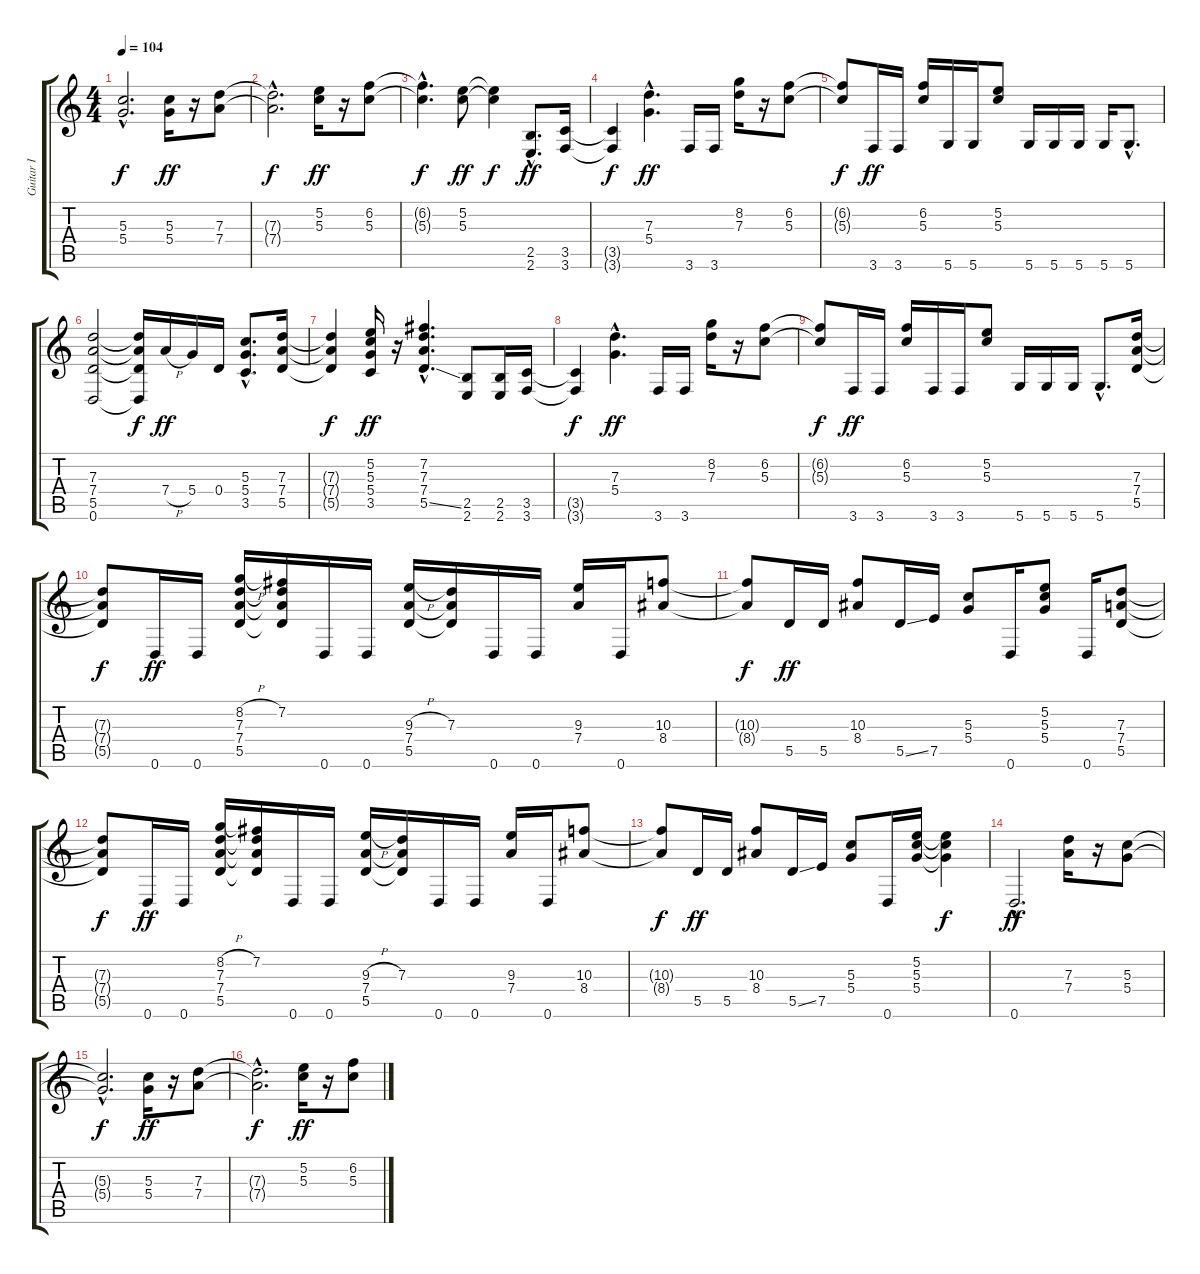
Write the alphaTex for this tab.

\track ("Guitar I" "Guitar I") {instrument distortionguitar}
\staff {score tabs}
\tuning (E4 B3 G3 D3 A2 D2) {hide}
\ts (4 4)
\tempo 104
\clef g2
\ks c
(5.3{hac t} 5.4{hac t}).2{d dy f} (5.3 5.4).16{dy ff} r.16 (7.3 7.4).8 |
(7.3{hac t} 7.4{hac t}).2{d dy f} (5.2 5.3).16{dy ff} r.16 (6.2 5.3).8 |
(6.2{hac t} 5.3{hac t}).4{d dy f} (5.2 5.3).8{dy ff} (5.2{t} 5.3{t}).4{dy f} (2.5{hac} 2.6{hac}).8{d dy ff} (3.5 3.6).16 |
(3.5{t} 3.6{t}).4{dy f} (7.3{hac} 5.4{hac}).4{d dy ff} 3.6.16 3.6.16 (8.2 7.3).16 r.16 (6.2 5.3).8 |
(6.2{t} 5.3{t}).8{dy f} 3.6.16{dy ff} 3.6.16 (6.2 5.3).16 5.6.16 5.6.16 (5.2 5.3).8 5.6.16 5.6.16 5.6.16 5.6.16 5.6{hac}.8{d} |
(7.3 7.4 5.5 0.6).2 (7.3{t} 7.4{t} 5.5{t} 0.6{t}).16{dy f} 7.4{h}.16{dy ff} 5.4.16 0.4.16 (5.3{hac} 5.4{hac} 3.5{hac}).8{d} (7.3 7.4 5.5).16 |
(7.3{t} 7.4{t} 5.5{t}).4{dy f} (5.2 5.3 5.4 3.5).16{dy ff} r.16 (7.2{hac} 7.3{hac} 7.4{hac} 5.5{ss hac}).4{d} (2.5 2.6).8 (2.5 2.6).16 (3.5 3.6).16 |
(3.5{t} 3.6{t}).4{dy f} (7.3{hac} 5.4{hac}).4{d dy ff} 3.6.16 3.6.16 (8.2 7.3).16 r.16 (6.2 5.3).8 |
(6.2{t} 5.3{t}).8{dy f} 3.6.16{dy ff} 3.6.16 (6.2 5.3).16 3.6.16 3.6.16 (5.2 5.3).8 5.6.16 5.6.16 5.6.16 5.6{hac}.8{d} (7.3 7.4 5.5).16 |
(7.3{t} 7.4{t} 5.5{t}).8{dy f} 0.6.16{dy ff} 0.6.16 (8.2{h} 7.3 7.4 5.5).16 (7.2 7.3{t} 7.4{t} 5.5{t}).16 0.6.16 0.6.16 (9.3{h} 7.4 5.5).16 (7.3 7.4{t} 5.5{t}).16 0.6.16 0.6.16 (9.3 7.4).16 0.6.16 (10.3 8.4).8 |
(10.3{t} 8.4{t}).8{dy f} 5.5.16{dy ff} 5.5.16 (10.3 8.4).8 5.5{ss}.16 7.5.16 (5.3 5.4).8 0.6.16 (5.2 5.3 5.4).8 0.6.16 (7.3 7.4 5.5).8 |
(7.3{t} 7.4{t} 5.5{t}).8{dy f} 0.6.16{dy ff} 0.6.16 (8.2{h} 7.3 7.4 5.5).16 (7.2 7.3{t} 7.4{t} 5.5{t}).16 0.6.16 0.6.16 (9.3{h} 7.4 5.5).16 (7.3 7.4{t} 5.5{t}).16 0.6.16 0.6.16 (9.3 7.4).16 0.6.16 (10.3 8.4).8 |
(10.3{t} 8.4{t}).8{dy f} 5.5.16{dy ff} 5.5.16 (10.3 8.4).8 5.5{ss}.16 7.5.16 (5.3 5.4).8 0.6.16 (5.2 5.3 5.4).16 (5.2{t} 5.3{t} 5.4{t}).4{dy f} |
0.6{hac}.2{d dy ff} (7.3 7.4).16 r.16 (5.3 5.4).8 |
(5.3{hac t} 5.4{hac t}).2{d dy f} (5.3 5.4).16{dy ff} r.16 (7.3 7.4).8 |
(7.3{hac t} 7.4{hac t}).2{d dy f} (5.2 5.3).16{dy ff} r.16 (6.2 5.3).8
